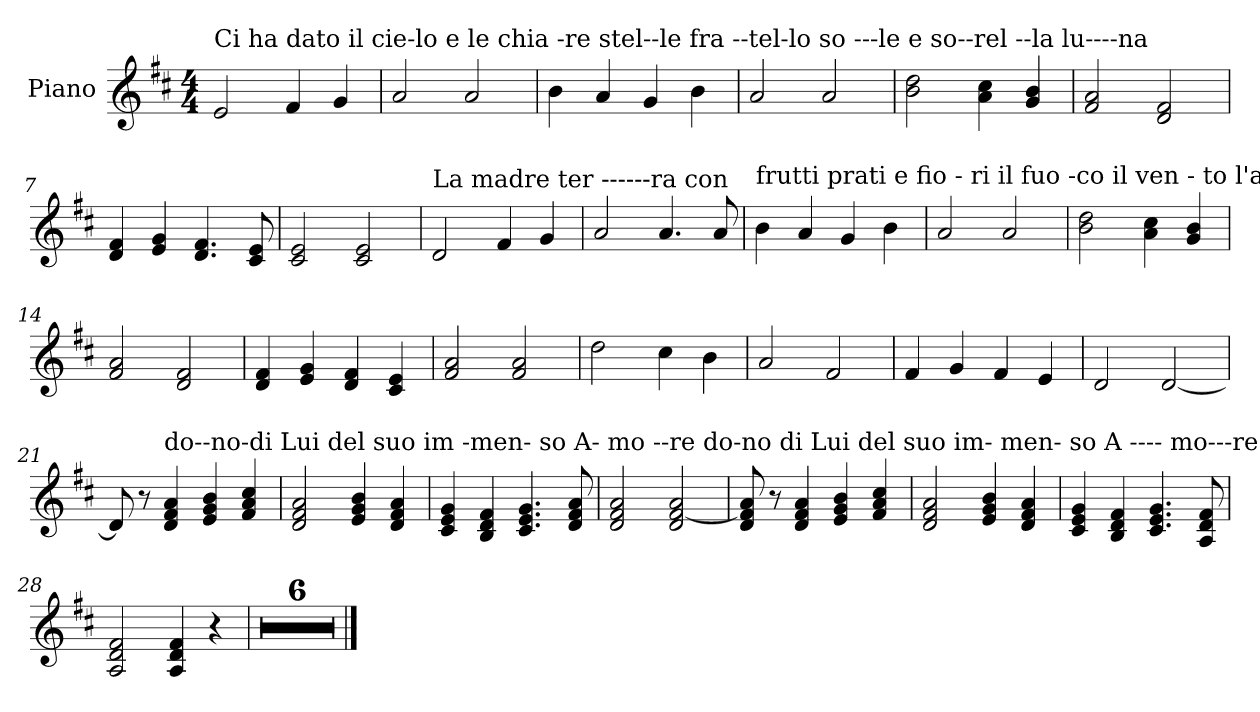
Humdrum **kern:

**kern
*part1
*staff1
*I"Piano
*I'Pno.
*clefG2
*k[f#c#]
*M4/4
=1
!LO:TX:a:t=Ci ha dato il cie-lo     e    le chia -re  stel--le     fra --tel-lo  so ---le     e    so--rel  --la     lu----na
2e/
4f#/
4g/
=2
2a/
2a/
=3
4b\
4a/
4g/
4b\
=4
2a/
2a/
=5
2b\ 2dd\
4a\ 4cc#\
4g/ 4b/
=6
2f#/ 2a/
2d/ 2f#/
=7
4d/ 4f#/
4e/ 4g/
4.d/ 4.f#/
8c#/ 8e/
=8
2c#/ 2e/
2c#/ 2e/
=9
!LO:TX:a:t=La madre ter ------ra con
2d/
4f#/
4g/
=10
2a/
4.a/
8a/
!!LO:LB:g=z
=11
!LO:TX:a:t=frutti prati e   fio -  ri        il     fuo -co il ven - to      l'aria l'acqua     pu --ra          fon---te  di      vi  -  ta      per le  sue crea-  tu  -  re
4b\
4a/
4g/
4b\
=12
2a/
2a/
=13
2b\ 2dd\
4a\ 4cc#\
4g/ 4b/
=14
2f#/ 2a/
2d/ 2f#/
=15
4d/ 4f#/
4e/ 4g/
4d/ 4f#/
4c#/ 4e/
=16
2f#/ 2a/
2f#/ 2a/
=17
2dd\
4cc#\
4b\
=18
2a/
2f#/
=19
4f#/
4g/
4f#/
4e/
=20
2d/
[2d/
!!LO:LB:g=z
=21
8d/]
8r
!LO:TX:a:t=do--no-di    Lui    del suo  im -men- so      A-   mo  --re                   do-no  di       Lui   del suo  im-  men-  so   A ----  mo---re
4d/ 4f#/ 4a/
4e/ 4g/ 4b/
4f#/ 4a/ 4cc#/
=22
2d/ 2f#/ 2a/
4e/ 4g/ 4b/
4d/ 4f#/ 4a/
=23
4c#/ 4e/ 4g/
4B/ 4d/ 4f#/
4.c#/ 4.e/ 4.g/
8d/ 8f#/ 8a/
=24
2d/ 2f#/ 2a/
2d/ [2f#/ 2a/
=25
8d/ 8f#/] 8a/
8r
4d/ 4f#/ 4a/
4e/ 4g/ 4b/
4f#/ 4a/ 4cc#/
=26
2d/ 2f#/ 2a/
4e/ 4g/ 4b/
4d/ 4f#/ 4a/
=27
4c#/ 4e/ 4g/
4B/ 4d/ 4f#/
4.c#/ 4.e/ 4.g/
8A/ 8d/ 8f#/
=28
2A/ 2d/ 2f#/
4A/ 4d/ 4f#/
4r
=29
1r
!!LO:LB:g=z
=30
1r
=31
1r
=32
1r
=33
1r
=34
1r
==
*-
